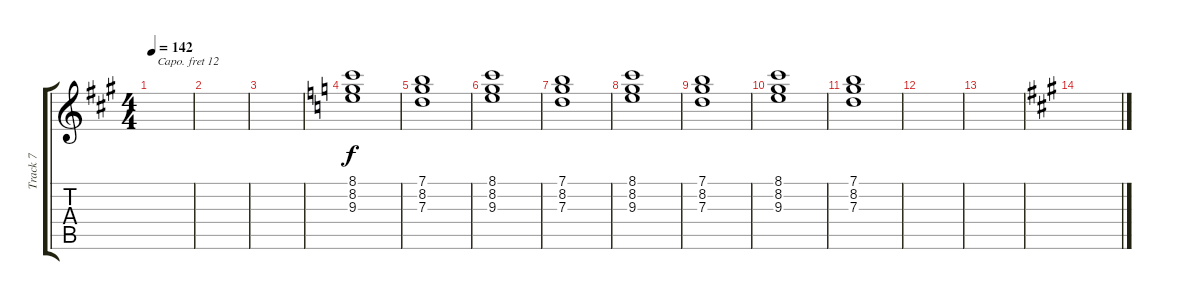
\track ("Track 7" "Track 7") {instrument drawbarorgan}
\staff {score tabs}
\capo 12
\tuning (E4 B3 G3 D3 A2 E2) {hide}
\ts (4 4)
\tempo 142
\clef g2
\ks a
|
|
|
\ks c
(8.1 8.2 9.3).1 |
(7.1 8.2 7.3).1 |
(8.1 8.2 9.3).1 |
(7.1 8.2 7.3).1 |
(8.1 8.2 9.3).1 |
(7.1 8.2 7.3).1 |
(8.1 8.2 9.3).1 |
(7.1 8.2 7.3).1 |
|
|
\ks a
